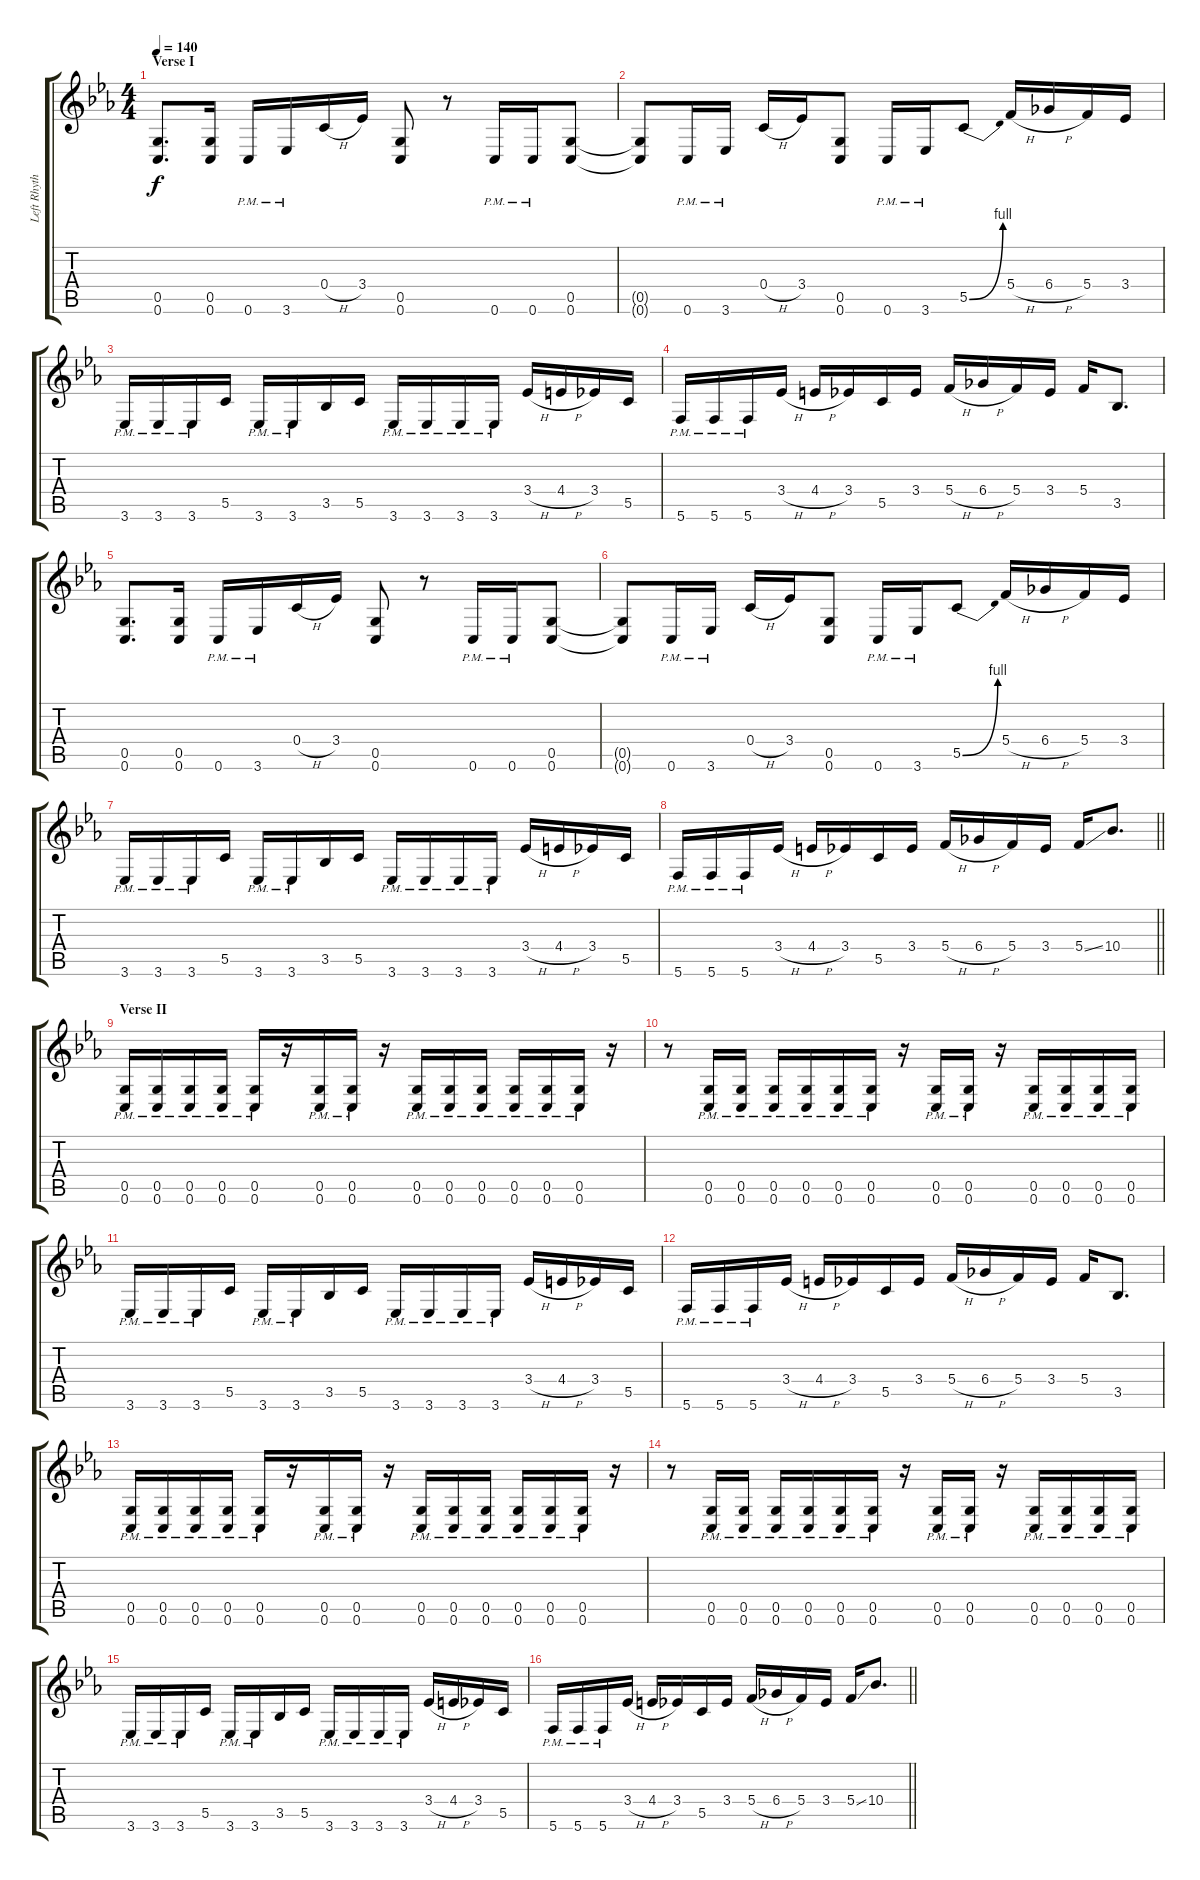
\track ("Left Rhythm Guitar" "Left Rhyth") {instrument distortionguitar}
\staff {score tabs}
\tuning (D4 A3 F3 C3 G2 C2) {hide}
\ts (4 4)
\section ("" "Verse I")
\tempo 140
\clef g2
\ks eb
(0.5 0.6).8{d dy f} (0.5 0.6).16 0.6{pm}.16 3.6{pm}.16 0.4{h}.16 3.4.16 (0.5 0.6).8 r.8 0.6{pm}.16 0.6{pm}.16 (0.5 0.6).8 |
(0.5{t} 0.6{t}).8 0.6{pm}.16 3.6{pm}.16 0.4{h}.16 3.4.16 (0.5 0.6).8 0.6{pm}.16 3.6{pm}.16 5.5{be (bend 0 0 60 4)}.8 5.4{h}.16 6.4{h}.16 5.4.16 3.4.16 |
3.6{pm}.16 3.6{pm}.16 3.6{pm}.16 5.5.16 3.6{pm}.16 3.6{pm}.16 3.5.16 5.5.16 3.6{pm}.16 3.6{pm}.16 3.6{pm}.16 3.6{pm}.16 3.4{h}.16 4.4{h}.16 3.4.16 5.5.16 |
5.6{pm}.16 5.6{pm}.16 5.6{pm}.16 3.4{h}.16 4.4{h}.16 3.4.16 5.5.16 3.4.16 5.4{h}.16 6.4{h}.16 5.4.16 3.4.16 5.4.16 3.5.8{d} |
(0.5 0.6).8{d} (0.5 0.6).16 0.6{pm}.16 3.6{pm}.16 0.4{h}.16 3.4.16 (0.5 0.6).8 r.8 0.6{pm}.16 0.6{pm}.16 (0.5 0.6).8 |
(0.5{t} 0.6{t}).8 0.6{pm}.16 3.6{pm}.16 0.4{h}.16 3.4.16 (0.5 0.6).8 0.6{pm}.16 3.6{pm}.16 5.5{be (bend 0 0 60 4)}.8 5.4{h}.16 6.4{h}.16 5.4.16 3.4.16 |
3.6{pm}.16 3.6{pm}.16 3.6{pm}.16 5.5.16 3.6{pm}.16 3.6{pm}.16 3.5.16 5.5.16 3.6{pm}.16 3.6{pm}.16 3.6{pm}.16 3.6{pm}.16 3.4{h}.16 4.4{h}.16 3.4.16 5.5.16 |
\barLineRight lightlight
5.6{pm}.16 5.6{pm}.16 5.6{pm}.16 3.4{h}.16 4.4{h}.16 3.4.16 5.5.16 3.4.16 5.4{h}.16 6.4{h}.16 5.4.16 3.4.16 5.4{ss}.16 10.4.8{d} |
\section ("" "Verse II")
(0.5{pm} 0.6{pm}).16 (0.5{pm} 0.6{pm}).16 (0.5{pm} 0.6{pm}).16 (0.5{pm} 0.6{pm}).16 (0.5{pm} 0.6{pm}).16 r.16 (0.5{pm} 0.6{pm}).16 (0.5{pm} 0.6{pm}).16 r.16 (0.5{pm} 0.6{pm}).16 (0.5{pm} 0.6{pm}).16 (0.5{pm} 0.6{pm}).16 (0.5{pm} 0.6{pm}).16 (0.5{pm} 0.6{pm}).16 (0.5{pm} 0.6{pm}).16 r.16 |
r.8 (0.5{pm} 0.6{pm}).16 (0.5{pm} 0.6{pm}).16 (0.5{pm} 0.6{pm}).16 (0.5{pm} 0.6{pm}).16 (0.5{pm} 0.6{pm}).16 (0.5{pm} 0.6{pm}).16 r.16 (0.5{pm} 0.6{pm}).16 (0.5{pm} 0.6{pm}).16 r.16 (0.5{pm} 0.6{pm}).16 (0.5{pm} 0.6{pm}).16 (0.5{pm} 0.6{pm}).16 (0.5{pm} 0.6{pm}).16 |
3.6{pm}.16 3.6{pm}.16 3.6{pm}.16 5.5.16 3.6{pm}.16 3.6{pm}.16 3.5.16 5.5.16 3.6{pm}.16 3.6{pm}.16 3.6{pm}.16 3.6{pm}.16 3.4{h}.16 4.4{h}.16 3.4.16 5.5.16 |
5.6{pm}.16 5.6{pm}.16 5.6{pm}.16 3.4{h}.16 4.4{h}.16 3.4.16 5.5.16 3.4.16 5.4{h}.16 6.4{h}.16 5.4.16 3.4.16 5.4.16 3.5.8{d} |
(0.5{pm} 0.6{pm}).16 (0.5{pm} 0.6{pm}).16 (0.5{pm} 0.6{pm}).16 (0.5{pm} 0.6{pm}).16 (0.5{pm} 0.6{pm}).16 r.16 (0.5{pm} 0.6{pm}).16 (0.5{pm} 0.6{pm}).16 r.16 (0.5{pm} 0.6{pm}).16 (0.5{pm} 0.6{pm}).16 (0.5{pm} 0.6{pm}).16 (0.5{pm} 0.6{pm}).16 (0.5{pm} 0.6{pm}).16 (0.5{pm} 0.6{pm}).16 r.16 |
r.8 (0.5{pm} 0.6{pm}).16 (0.5{pm} 0.6{pm}).16 (0.5{pm} 0.6{pm}).16 (0.5{pm} 0.6{pm}).16 (0.5{pm} 0.6{pm}).16 (0.5{pm} 0.6{pm}).16 r.16 (0.5{pm} 0.6{pm}).16 (0.5{pm} 0.6{pm}).16 r.16 (0.5{pm} 0.6{pm}).16 (0.5{pm} 0.6{pm}).16 (0.5{pm} 0.6{pm}).16 (0.5{pm} 0.6{pm}).16 |
3.6{pm}.16 3.6{pm}.16 3.6{pm}.16 5.5.16 3.6{pm}.16 3.6{pm}.16 3.5.16 5.5.16 3.6{pm}.16 3.6{pm}.16 3.6{pm}.16 3.6{pm}.16 3.4{h}.16 4.4{h}.16 3.4.16 5.5.16 |
\barLineRight lightlight
5.6{pm}.16 5.6{pm}.16 5.6{pm}.16 3.4{h}.16 4.4{h}.16 3.4.16 5.5.16 3.4.16 5.4{h}.16 6.4{h}.16 5.4.16 3.4.16 5.4{ss}.16 10.4.8{d}
